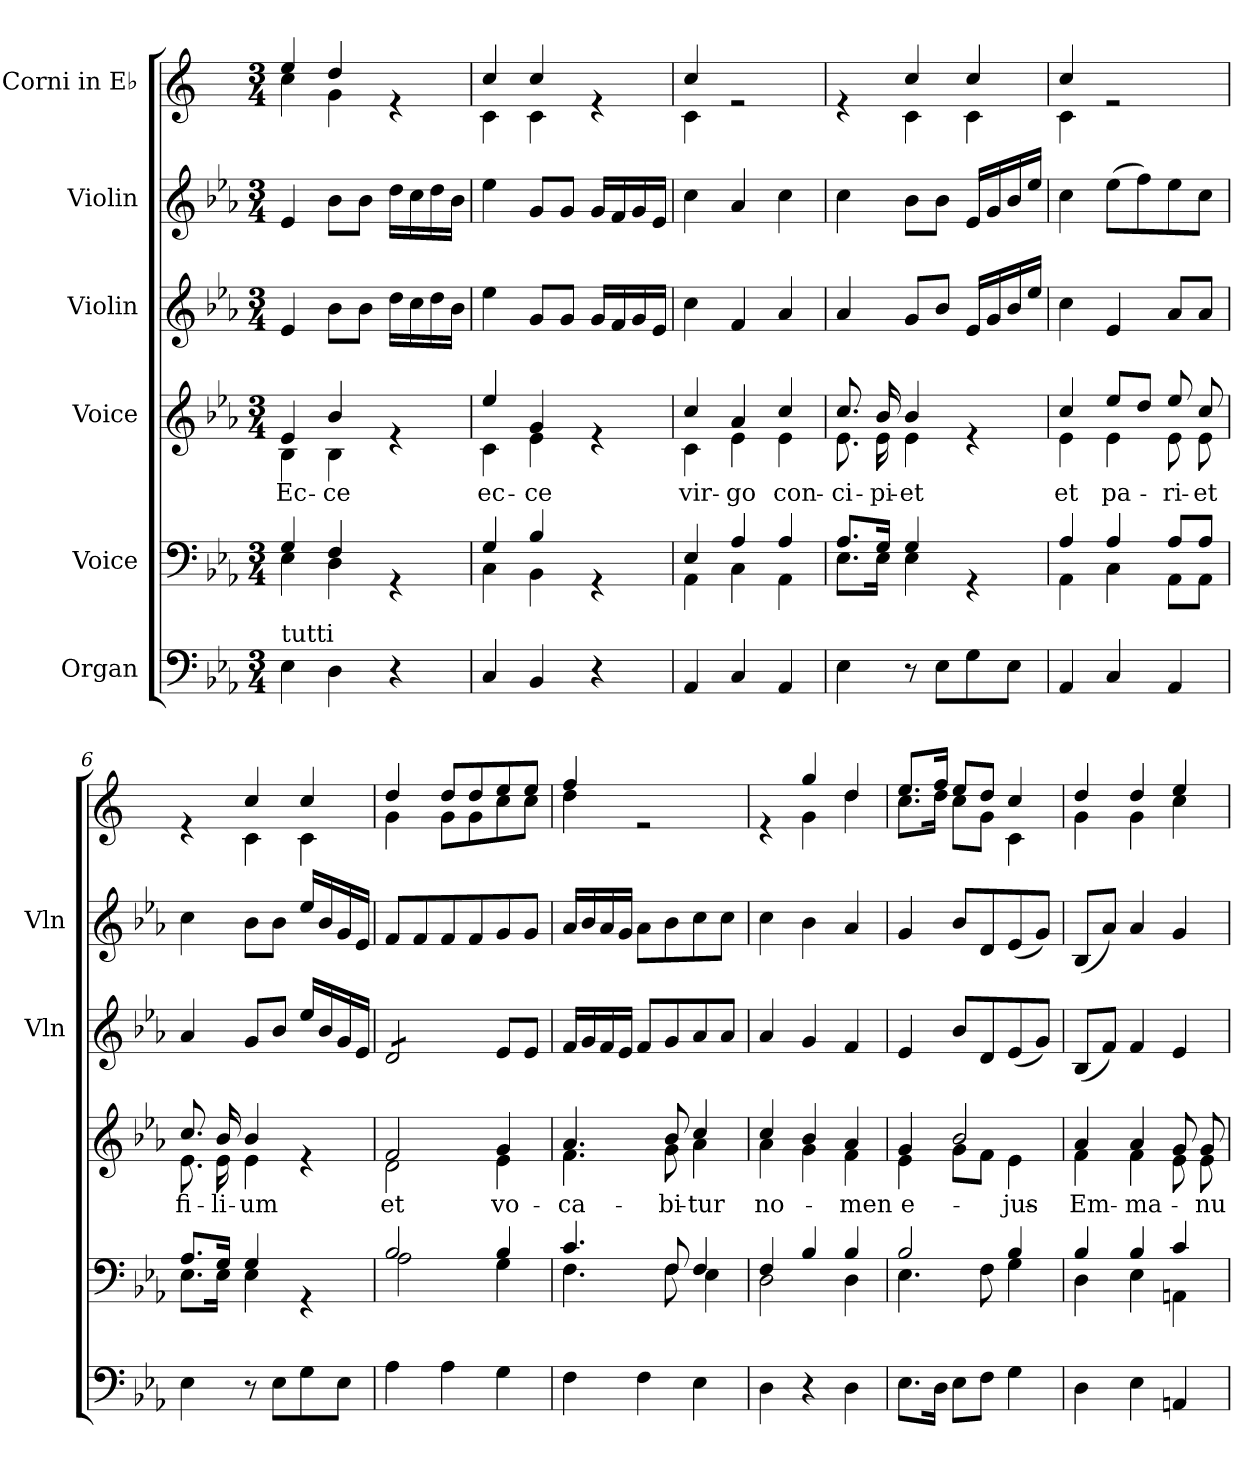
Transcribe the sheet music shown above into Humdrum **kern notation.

**kern	**kern	**kern	**text	**kern	**kern	**kern
*part6	*part5	*part4	*part4	*part3	*part2	*part1
*staff6	*staff5	*staff4	*staff4	*staff3	*staff2	*staff1
*I"Organ	*I"Voice	*I"Voice	*	*I"Violin	*I"Violin	*I"Corni in E♭
*	*	*	*	*I'Vln	*I'Vln	*
*clefF4	*clefF4	*clefG2	*	*clefG2	*clefG2	*clefG2
*	*	*	*	*	*	*ITrd5c9
*k[b-e-a-]	*k[b-e-a-]	*k[b-e-a-]	*	*k[b-e-a-]	*k[b-e-a-]	*k[b-e-a-]
*M3/4	*M3/4	*M3/4	*	*M3/4	*M3/4	*M3/4
*MM100	*MM100	*MM100	*	*MM100	*MM100	*MM100
=1	=1	=1	=1	=1	=1	=1
*	*^	*	*	*	*	*
!	!	!	!	!	!	!	!LO:TX:a:B:t=[
!	!	!	!	!	!	!	!LO:TX:a:B:t=] Allegretto
!LO:TX:a:t=tutti	!	!	!	!	!	!	!
!	!	!	!	!LO:LY:b	!	!	!
*	*	*	*^	*	*	*	*^
4E-\	4G/	4E-\	4e-/	4B-\	Ec-	4e-/	4e-/	4g/	4e-\
!	!	!	!	!	!LO:LY:b	!	!	!	!
4D\	4F/	4D\	4b-/	4B-\	-ce	8b-\L	8b-\L	4f/	4B-\
.	.	.	.	.	.	8b-\J	8b-\J	.	.
4r	4rGG	4ryy	4re	4ryy	.	16dd\LL	16dd\LL	4re	4ryy
.	.	.	.	.	.	16cc\	16cc\	.	.
.	.	.	.	.	.	16dd\	16dd\	.	.
.	.	.	.	.	.	16b-\JJ	16b-\JJ	.	.
=2	=2	=2	=2	=2	=2	=2	=2	=2	=2
!	!	!	!	!	!LO:LY:b	!	!	!	!
4C/	4G/	4C\	4ee-/	4c\	ec-	4ee-\	4ee-\	4e-/	4E-\
!	!	!	!	!	!LO:LY:b	!	!	!	!
4BB-/	4B-/	4BB-\	4g/	4e-\	-ce	8g/L	8g/L	4e-/	4E-\
.	.	.	.	.	.	8g/J	8g/J	.	.
4r	4rGG	4ryy	4re	4ryy	.	16g/LL	16g/LL	4re	4ryy
.	.	.	.	.	.	16f/	16f/	.	.
.	.	.	.	.	.	16g/	16g/	.	.
.	.	.	.	.	.	16e-/JJ	16e-/JJ	.	.
=3	=3	=3	=3	=3	=3	=3	=3	=3	=3
!	!	!	!	!	!LO:LY:b	!	!	!	!
4AA-/	4E-/	4AA-\	4cc/	4c\	vir-	4cc\	4cc\	4e-/	4E-\
!	!	!	!	!	!LO:LY:b	!	!	!	!
4C/	4A-/	4C\	4a-/	4e-\	-go	4f/	4a-/	2re	2ryy
!	!	!	!	!	!LO:LY:b	!	!	!	!
4AA-/	4A-/	4AA-\	4cc/	4e-\	con-	4a-/	4cc\	.	.
=4	=4	=4	=4	=4	=4	=4	=4	=4	=4
!	!	!	!	!	!LO:LY:b	!	!	!	!
4E-\	8.A-/L	8.E-\L	8.cc/	8.e-\	-ci-	4a-/	4cc\	4re	4ryy
!	!	!	!	!	!LO:LY:b	!	!	!	!
.	16G/Jk	16E-\Jk	16b-/	16e-\	-pi-	.	.	.	.
!	!	!	!	!	!LO:LY:b	!	!	!	!
8r	4G/	4E-\	4b-/	4e-\	-et	8g/L	8b-\L	4e-/	4E-\
8E-\L	.	.	.	.	.	8b-/J	8b-\J	.	.
8G\	4rGG	4ryy	4re	4ryy	.	16e-/LL	16e-/LL	4e-/	4E-\
.	.	.	.	.	.	16g/	16g/	.	.
8E-\J	.	.	.	.	.	16b-/	16b-/	.	.
.	.	.	.	.	.	16ee-/JJ	16ee-/JJ	.	.
!!LO:LB:g=z	!!
=5	=5	=5	=5	=5	=5	=5	=5	=5	=5
!	!	!	!	!	!LO:LY:b	!	!	!	!
4AA-/	4A-/	4AA-\	4cc/	4e-\	et	4cc\	4cc\	4e-/	4E-\
!	!	!	!	!	!LO:LY:b	!	!	!	!
4C/	4A-/	4C\	8ee-/L	4e-\	pa-	4e-/	(8ee-\L	2re	2ryy
.	.	.	8dd/J	.	.	.	8ff\)	.	.
!	!	!	!	!	!LO:LY:b	!	!	!	!
4AA-/	8A-/L	8AA-\L	8ee-/	8e-\	-ri-	8a-/L	8ee-\	.	.
!	!	!	!	!	!LO:LY:b	!	!	!	!
.	8A-/J	8AA-\J	8cc/	8e-\	-et	8a-/J	8cc\J	.	.
=6	=6	=6	=6	=6	=6	=6	=6	=6	=6
!	!	!	!	!	!LO:LY:b	!	!	!	!
4E-\	8.A-/L	8.E-\L	8.cc/	8.e-\	fi-	4a-/	4cc\	4re	4ryy
!	!	!	!	!	!LO:LY:b	!	!	!	!
.	16G/Jk	16E-\Jk	16b-/	16e-\	-li-	.	.	.	.
!	!	!	!	!	!LO:LY:b	!	!	!	!
8r	4G/	4E-\	4b-/	4e-\	-um	8g/L	8b-\L	4e-/	4E-\
8E-\L	.	.	.	.	.	8b-/J	8b-\J	.	.
8G\	4rGG	4ryy	4re	4ryy	.	16ee-/LL	16ee-/LL	4e-/	4E-\
.	.	.	.	.	.	16b-/	16b-/	.	.
8E-\J	.	.	.	.	.	16g/	16g/	.	.
.	.	.	.	.	.	16e-/JJ	16e-/JJ	.	.
=7	=7	=7	=7	=7	=7	=7	=7	=7	=7
!	!	!	!	!	!LO:LY:b	!	!	!	!
*	*	*	*	*	*	*tremolo	*	*	*
4A-\	2B-/	2A-\	2f/	2d\	et	8d/L	8f/L	4f/	4B-\
.	.	.	.	.	.	8d/	8f/	.	.
4A-\	.	.	.	.	.	8d/	8f/	8f/L	8B-\L
.	.	.	.	.	.	8d/J	8f/	8f/	8B-\
*	*	*	*	*	*	*Xtremolo	*	*	*
!	!	!	!	!	!LO:LY:b	!	!	!	!
4G\	4B-/	4G\	4g/	4e-\	vo-	8e-/L	8g/	8g/	8e-\
.	.	.	.	.	.	8e-/J	8g/J	8g/J	8e-\J
=8	=8	=8	=8	=8	=8	=8	=8	=8	=8
!	!	!	!	!	!LO:LY:b	!	!	!	!
4F\	4.c/	4.F\	4.a-/	4.f\	-ca-	16f/LL	16a-/LL	4a-/	4f\
.	.	.	.	.	.	16g/	16b-/	.	.
.	.	.	.	.	.	16f/	16a-/	.	.
.	.	.	.	.	.	16e-/JJ	16g/JJ	.	.
4F\	.	.	.	.	.	8f/L	8a-\L	2re	2ryy
!	!	!	!	!	!LO:LY:b	!	!	!	!
.	8F/	8F\	8b-/	8g\	-bi-	8g/	8b-\	.	.
!	!	!	!	!	!LO:LY:b	!	!	!	!
4E-\	4F/	4E-\	4cc/	4a-\	-tur	8a-/	8cc\	.	.
.	.	.	.	.	.	8a-/J	8cc\J	.	.
=9	=9	=9	=9	=9	=9	=9	=9	=9	=9
!	!	!	!	!	!LO:LY:b	!	!	!	!
4D\	4F/	2D\	4cc/	4a-\	no-	4a-/	4cc\	4re	4ryy
4r	4B-/	.	4b-/	4g\	.	4g/	4b-\	4b-/	4B-\
!	!	!	!	!	!LO:LY:b	!	!	!	!
4D\	4B-/	4D\	4a-/	4f\	-men	4f/	4a-/	4f/	4f\
!!LO:PB:g=z	!!
=10	=10	=10	=10	=10	=10	=10	=10	=10	=10
!	!	!	!	!	!LO:LY:b	!	!	!	!
8.E-\L	2B-/	4.E-\	4g/	4e-\	e-	4e-/	4g/	8.g/L	8.e-\L
16D\Jk	.	.	.	.	.	.	.	16a-/Jk	16f\Jk
8E-\L	.	.	2b-/	8g\L	.	8b-/L	8b-/L	8g/L	8e-\L
8F\J	.	8F\	.	8f\J	.	8d/	8d/	8f/J	8B-\J
!	!	!	!	!	!LO:LY:b	!	!	!	!
4G\	4B-/	4G\	.	4e-\	-jus	(8e-/	(8e-/	4e-/	4E-\
.	.	.	.	.	.	8g/J)	8g/J)	.	.
=11	=11	=11	=11	=11	=11	=11	=11	=11	=11
!	!	!	!	!	!LO:LY:b	!	!	!	!
4D\	4B-/	4D\	4a-/	4f\	Em-	(8B-/L	(8B-/L	4f/	4B-\
.	.	.	.	.	.	8f/J)	8a-/J)	.	.
!	!	!	!	!	!LO:LY:b	!	!	!	!
4E-\	4B-/	4E-\	4a-/	4f\	-ma-	4f/	4a-/	4f/	4B-\
4AAn/	4c/	4AAn\	8g/	8e-\	.	4e-/	4g/	4g/	4e-\
!	!	!	!	!	!LO:LY:b	!	!	!	!
.	.	.	8g/	8e-\	-nu-	.	.	.	.
*	*v	*v	*	*	*	*	*	*v	*v
*	*	*v	*v	*	*	*	*
=	=	=	=	=	=	=
*-	*-	*-	*-	*-	*-	*-
